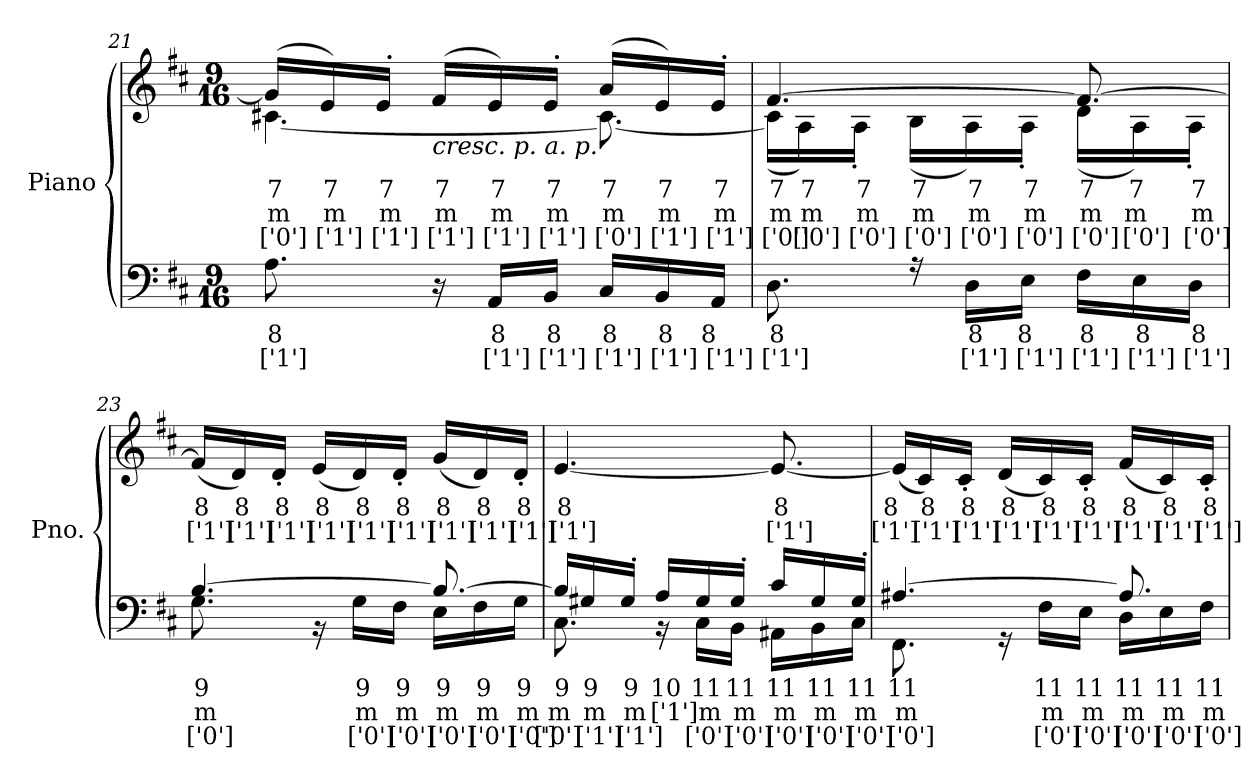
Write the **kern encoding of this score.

**kern	**text	**text	**text	**kern	**text	**text	**text
*part1	*part1	*part1	*part1	*part1	*part1	*part1	*part1
*staff2	*staff2	*staff2	*staff2	*staff1	*staff1	*staff1	*staff1
*I"Piano	*	*	*	*	*	*	*
*I'Pno.	*	*	*	*	*	*	*
*clefF4	*	*	*	*clefG2	*	*	*
*k[f#c#]	*	*	*	*k[f#c#]	*	*	*
*M9/16	*	*	*	*M9/16	*	*	*
=21	=21	=21	=21	=21	=21	=21	=21
*	*	*	*	*^	*	*	*
8.Ai\	8	['1']	.	(>16gj/LL]	[4.c#XZ\	7	m	['0']
.	.	.	.	16ej/)	.	7	m	['1']
.	.	.	.	16e'j/JJ	.	7	m	['1']
!	!	!	!	!LO:TX:b:i:t=cresc. p. a. p.	!	!	!	!
16r	.	.	.	(>16f#j/LL	.	7	m	['1']
16AAi/LL	8	['1']	.	16ej/)	.	7	m	['1']
16BBi/JJ	8	['1']	.	16e'j/JJ	.	7	m	['1']
16C#i/LL	8	['1']	.	(>16aj/LL	8.c#Z\_	7	m	['0']
16BBi/	8	['1']	.	16ej/)	.	7	m	['1']
16AAi/JJ	8	['1']	.	16e'j/JJ	.	7	m	['1']
=22	=22	=22	=22	=22	=22	=22	=22	=22
*^	*	*	*	*	*	*	*	*
8.ryy	8.Di\	8	['1']	.	[4.f#j/	(<16c#Z\LL]	7	m	['0']
.	.	.	.	.	.	16AZ\)	7	m	['0']
.	.	.	.	.	.	16A'Z\JJ	7	m	['0']
16ryy	16rA	.	.	.	.	(<16BZ\LL	7	m	['0']
16ryy	16Di\LL	8	['1']	.	.	16AZ\)	7	m	['0']
16ryy	16Ei\JJ	8	['1']	.	.	16A'Z\JJ	7	m	['0']
16ryy	16F#i\LL	8	['1']	.	8.f#j/_	(<16dZ\LL	7	m	['0']
16ryy	16Ei\	8	['1']	.	.	16AZ\)	7	m	['0']
16ryy	16Di\JJ	8	['1']	.	.	16A'Z\JJ	7	m	['0']
*	*	*	*	*	*v	*v	*	*	*
!!LO:LB:g=z
=23	=23	=23	=23	=23	=23	=23	=23	=23
[4.Bi/	8.GV\	9	m	['0']	(<16f#j/LL]	8	['1']	.
.	.	.	.	.	16dj/)	8	['1']	.
.	.	.	.	.	16d'j/JJ	8	['1']	.
.	16r	.	.	.	(<16ej/LL	8	['1']	.
.	16GV\LL	9	m	['0']	16dj/)	8	['1']	.
.	16F#V\JJ	9	m	['0']	16d'j/JJ	8	['1']	.
8.Bi/_	16EV\LL	9	m	['0']	(<16gj/LL	8	['1']	.
.	16F#V\	9	m	['0']	16dj/)	8	['1']	.
.	16GV\JJ	9	m	['0']	16d'j/JJ	8	['1']	.
=24	=24	=24	=24	=24	=24	=24	=24	=24
16Bi/LL]	8.C#V\	9	m	['0']	[4.ej/	8	['1']	.
16G#Xi/	.	9	m	['1']	.	.	.	.
16G#'i/JJ	.	9	m	['1']	.	.	.	.
16Ai/LL	16r	10	['1']	.	.	.	.	.
16G#i/	16C#V\LL	11	m	['0']	.	.	.	.
16G#'i/JJ	16BBV\JJ	11	m	['0']	.	.	.	.
16c#i/LL	16AA#XV\LL	11	m	['0']	8.ej/_	8	['1']	.
16G#i/	16BBV\	11	m	['0']	.	.	.	.
16G#'i/JJ	16C#V\JJ	11	m	['0']	.	.	.	.
=25	=25	=25	=25	=25	=25	=25	=25	=25
[4.A#Xi/	8.FF#V\	11	m	['0']	(<16ej/LL]	8	['1']	.
.	.	.	.	.	16c#j/)	8	['1']	.
.	.	.	.	.	16c#'j/JJ	8	['1']	.
.	16r	.	.	.	(<16dj/LL	8	['1']	.
.	16F#V\LL	11	m	['0']	16c#j/)	8	['1']	.
.	16EV\JJ	11	m	['0']	16c#'j/JJ	8	['1']	.
8.A#i/]	16DV\LL	11	m	['0']	(<16f#j/LL	8	['1']	.
.	16EV\	11	m	['0']	16c#j/)	8	['1']	.
.	16F#V\JJ	11	m	['0']	16c#'j/JJ	8	['1']	.
*v	*v	*	*	*	*	*	*	*
=	=	=	=	=	=	=	=
*-	*-	*-	*-	*-	*-	*-	*-
